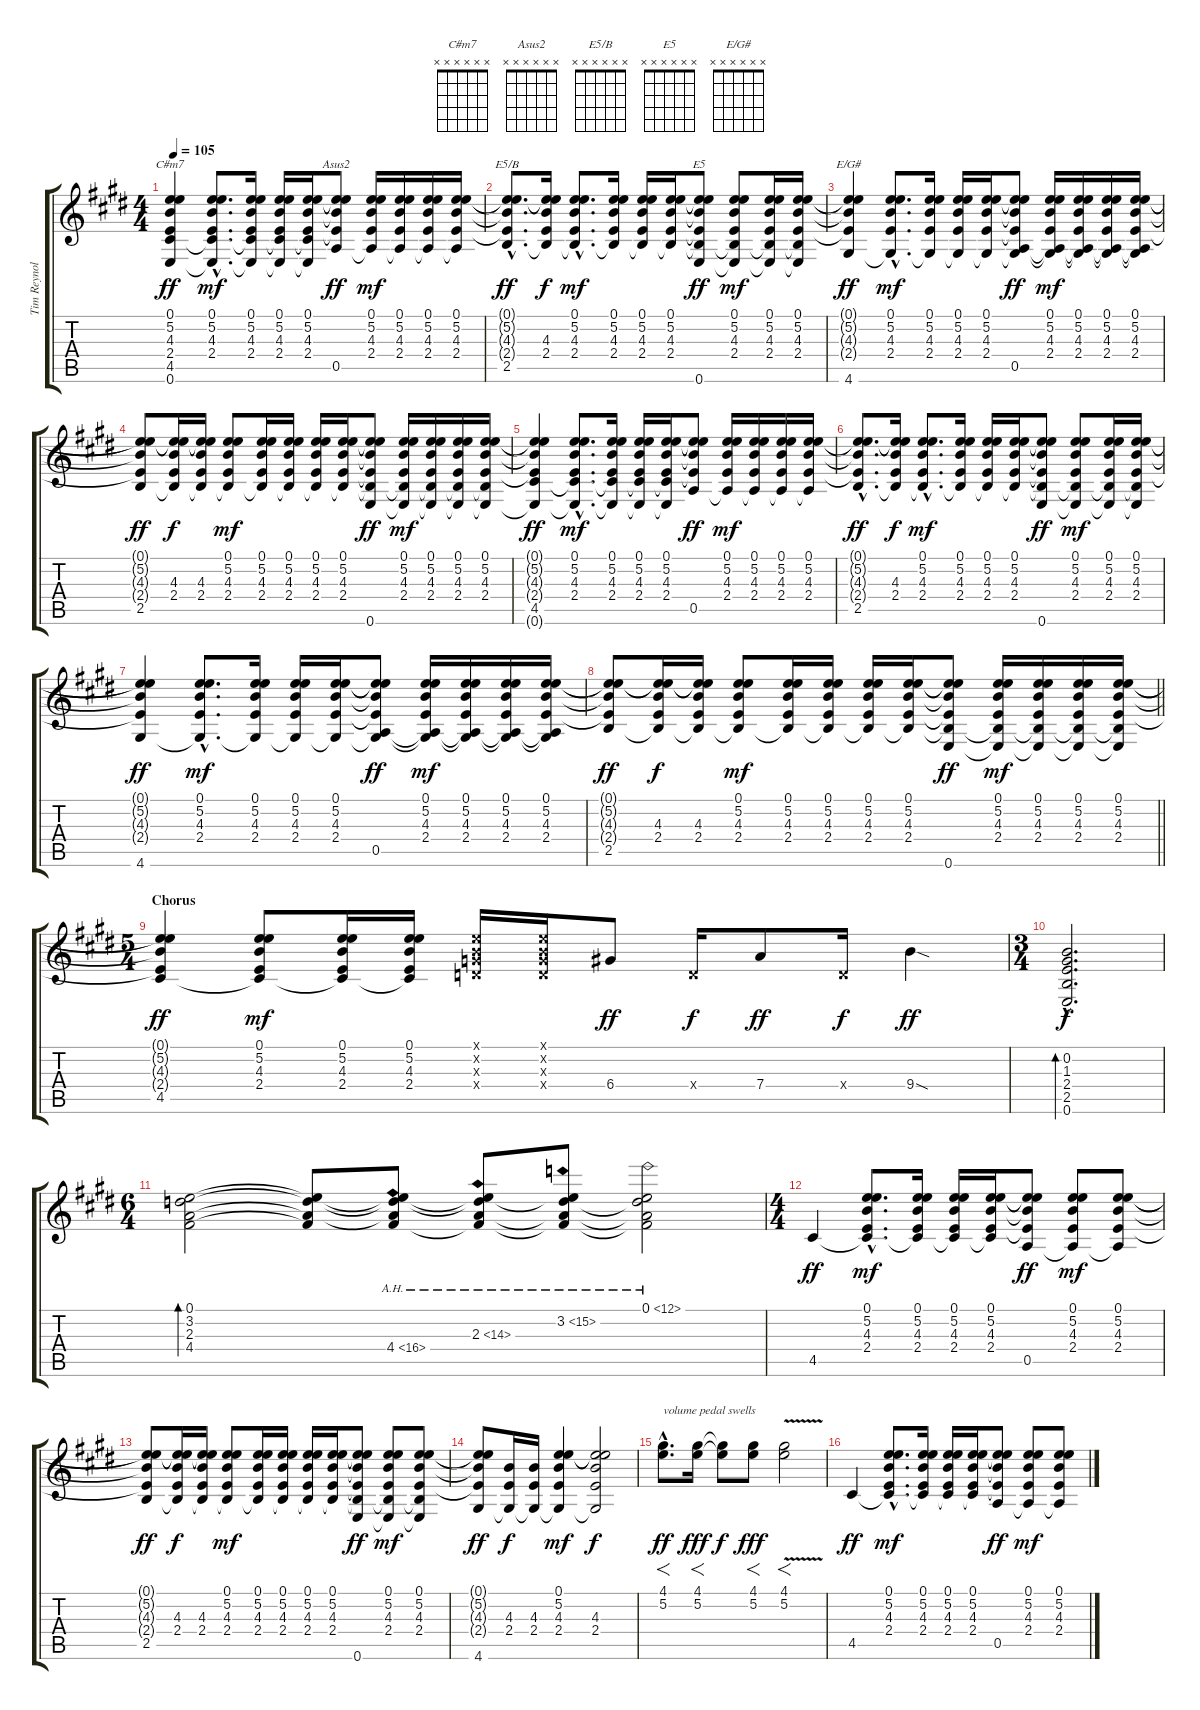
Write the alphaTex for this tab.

\track ("Tim Reynolds" "Tim Reynol") {instrument acousticguitarsteel}
\staff {score tabs}
\tuning (E4 B3 G3 D3 A2 E2) {hide}
\chord ("C#m7" x x x x x x)
\chord ("Asus2" x x x x x x)
\chord ("E5/B" x x x x x x)
\chord ("E5" x x x x x x)
\chord ("E/G#" x x x x x x)
\ts (4 4)
\tempo 105
\clef g2
\ks c#minor
(0.1{t} 5.2{t} 4.3{t} 2.4{t} 4.5 0.6{t}).4{ch "C#m7" dy ff} (0.1{hac} 5.2{hac} 4.3{hac} 2.4{hac} 4.5{hac t} 0.6{hac t}).8{d dy mf} (0.1 5.2 4.3 2.4 4.5{t} 0.6{t}).16 (0.1 5.2 4.3 2.4 4.5{t} 0.6{t}).16 (0.1 5.2 4.3 2.4 4.5{t} 0.6{t}).16 (0.1{t} 5.2{t} 4.3{t} 2.4{t} 0.5).8{ch "Asus2" dy ff} (0.1 5.2 4.3 2.4 0.5{t}).16{dy mf} (0.1 5.2 4.3 2.4 0.5{t}).16 (0.1 5.2 4.3 2.4 0.5{t}).16 (0.1 5.2 4.3 2.4 0.5{t}).16 |
(0.1{hac t} 5.2{hac t} 4.3{hac t} 2.4{hac t} 2.5{hac}).8{d ch "E5/B" dy ff} (0.1{t} 5.2{t} 4.3 2.4 2.5{t}).16{dy f} (0.1{hac} 5.2{hac} 4.3{hac} 2.4{hac} 2.5{hac t}).8{d dy mf} (0.1 5.2 4.3 2.4 2.5{t}).16 (0.1 5.2 4.3 2.4 2.5{t}).16 (0.1 5.2 4.3 2.4 2.5{t}).16 (0.1{t} 5.2{t} 4.3{t} 2.4{t} 2.5{t} 0.6).8{ch "E5" dy ff} (0.1 5.2 4.3 2.4 2.5{t} 0.6{t}).8{dy mf} (0.1 5.2 4.3 2.4 2.5{t} 0.6{t}).16 (0.1 5.2 4.3 2.4 2.5{t} 0.6{t}).16 |
(0.1{t} 5.2{t} 4.3{t} 2.4{t} 4.6).4{ch "E/G#" dy ff} (0.1{hac} 5.2{hac} 4.3{hac} 2.4{hac} 4.6{hac t}).8{d dy mf} (0.1 5.2 4.3 2.4 4.6{t}).16 (0.1 5.2 4.3 2.4 4.6{t}).16 (0.1 5.2 4.3 2.4 4.6{t}).16 (0.1{t} 5.2{t} 4.3{t} 2.4{t} 0.5 4.6{t}).8{dy ff} (0.1 5.2 4.3 2.4 0.5{t} 4.6{t}).16{dy mf} (0.1 5.2 4.3 2.4 0.5{t} 4.6{t}).16 (0.1 5.2 4.3 2.4 0.5{t} 4.6{t}).16 (0.1 5.2 4.3 2.4 0.5{t} 4.6{t}).16 |
(0.1{t} 5.2{t} 4.3{t} 2.4{t} 2.5).8{dy ff} (0.1{t} 5.2{t} 4.3 2.4 2.5{t}).16{dy f} (0.1{t} 5.2{t} 4.3 2.4 2.5{t}).16 (0.1 5.2 4.3 2.4 2.5{t}).8{dy mf} (0.1 5.2 4.3 2.4 2.5{t}).16 (0.1 5.2 4.3 2.4 2.5{t}).16 (0.1 5.2 4.3 2.4 2.5{t}).16 (0.1 5.2 4.3 2.4 2.5{t}).16 (0.1{t} 5.2{t} 4.3{t} 2.4{t} 2.5{t} 0.6).8{dy ff} (0.1 5.2 4.3 2.4 2.5{t} 0.6{t}).16{dy mf} (0.1 5.2 4.3 2.4 2.5{t} 0.6{t}).16 (0.1 5.2 4.3 2.4 2.5{t} 0.6{t}).16 (0.1 5.2 4.3 2.4 2.5{t} 0.6{t}).16 |
(0.1{t} 5.2{t} 4.3{t} 2.4{t} 4.5 0.6{t}).4{dy ff} (0.1{hac} 5.2{hac} 4.3{hac} 2.4{hac} 4.5{hac t} 0.6{hac t}).8{d dy mf} (0.1 5.2 4.3 2.4 4.5{t} 0.6{t}).16 (0.1 5.2 4.3 2.4 4.5{t} 0.6{t}).16 (0.1 5.2 4.3 2.4 4.5{t} 0.6{t}).16 (0.1{t} 5.2{t} 4.3{t} 2.4{t} 0.5).8{dy ff} (0.1 5.2 4.3 2.4 0.5{t}).16{dy mf} (0.1 5.2 4.3 2.4 0.5{t}).16 (0.1 5.2 4.3 2.4 0.5{t}).16 (0.1 5.2 4.3 2.4 0.5{t}).16 |
(0.1{hac t} 5.2{hac t} 4.3{hac t} 2.4{hac t} 2.5{hac}).8{d dy ff} (0.1{t} 5.2{t} 4.3 2.4 2.5{t}).16{dy f} (0.1{hac} 5.2{hac} 4.3{hac} 2.4{hac} 2.5{hac t}).8{d dy mf} (0.1 5.2 4.3 2.4 2.5{t}).16 (0.1 5.2 4.3 2.4 2.5{t}).16 (0.1 5.2 4.3 2.4 2.5{t}).16 (0.1{t} 5.2{t} 4.3{t} 2.4{t} 2.5{t} 0.6).8{dy ff} (0.1 5.2 4.3 2.4 2.5{t} 0.6{t}).8{dy mf} (0.1 5.2 4.3 2.4 2.5{t} 0.6{t}).16 (0.1 5.2 4.3 2.4 2.5{t} 0.6{t}).16 |
(0.1{t} 5.2{t} 4.3{t} 2.4{t} 4.6).4{dy ff} (0.1{hac} 5.2{hac} 4.3{hac} 2.4{hac} 4.6{hac t}).8{d dy mf} (0.1 5.2 4.3 2.4 4.6{t}).16 (0.1 5.2 4.3 2.4 4.6{t}).16 (0.1 5.2 4.3 2.4 4.6{t}).16 (0.1{t} 5.2{t} 4.3{t} 2.4{t} 0.5 4.6{t}).8{dy ff} (0.1 5.2 4.3 2.4 0.5{t} 4.6{t}).16{dy mf} (0.1 5.2 4.3 2.4 0.5{t} 4.6{t}).16 (0.1 5.2 4.3 2.4 0.5{t} 4.6{t}).16 (0.1 5.2 4.3 2.4 0.5{t} 4.6{t}).16 |
\barLineRight lightlight
(0.1{t} 5.2{t} 4.3{t} 2.4{t} 2.5).8{dy ff} (0.1{t} 5.2{t} 4.3 2.4 2.5{t}).16{dy f} (0.1{t} 5.2{t} 4.3 2.4 2.5{t}).16 (0.1 5.2 4.3 2.4 2.5{t}).8{dy mf} (0.1 5.2 4.3 2.4 2.5{t}).16 (0.1 5.2 4.3 2.4 2.5{t}).16 (0.1 5.2 4.3 2.4 2.5{t}).16 (0.1 5.2 4.3 2.4 2.5{t}).16 (0.1{t} 5.2{t} 4.3{t} 2.4{t} 2.5{t} 0.6).8{dy ff} (0.1 5.2 4.3 2.4 2.5{t} 0.6{t}).16{dy mf} (0.1 5.2 4.3 2.4 2.5{t} 0.6{t}).16 (0.1 5.2 4.3 2.4 2.5{t} 0.6{t}).16 (0.1 5.2 4.3 2.4 2.5{t} 0.6{t}).16 |
\ts (5 4)
\section ("" "Chorus")
(0.1{t} 5.2{t} 4.3{t} 2.4{t} 4.5).4{dy ff} (0.1 5.2 4.3 2.4 4.5{t}).8{dy mf} (0.1 5.2 4.3 2.4 4.5{t}).16 (0.1 5.2 4.3 2.4 4.5{t}).16 (0.1{x} 0.2{x} 0.3{x} 0.4{x}).16 (0.1{x} 0.2{x} 0.3{x} 0.4{x}).16 6.4.8{dy ff} 0.4{x}.16{dy f} 7.4.8{dy ff} 0.4{x}.16{dy f} 9.4{sod}.4{dy ff} |
\ts (3 4)
(0.2{hac} 1.3{hac} 2.4{hac} 2.5{hac} 0.6{hac}).2{d bd 240 dy f} |
\ts (6 4)
(0.1 3.2 2.3 4.4).2{bd 240} (0.1{t} 3.2{t} 2.3{t} 4.4{t}).8 (0.1{t} 3.2{t} 2.3{t} 4.4{ah 12}).8 (0.1{t} 3.2{t} 2.3{ah 12} 4.4{t}).8 (0.1{t} 3.2{ah 12} 2.3{t} 4.4{t}).8 (0.1{ah 12} 3.2{t} 2.3{t} 4.4{t}).2 |
\ts (4 4)
4.5.4{dy ff} (0.1{hac} 5.2{hac} 4.3{hac} 2.4{hac} 4.5{hac t}).8{d dy mf} (0.1 5.2 4.3 2.4 4.5{t}).16 (0.1 5.2 4.3 2.4 4.5{t}).16 (0.1 5.2 4.3 2.4 4.5{t}).16 (0.1{t} 5.2{t} 4.3{t} 2.4{t} 0.5).8{dy ff} (0.1 5.2 4.3 2.4 0.5{t}).8{dy mf} (0.1 5.2 4.3 2.4 0.5{t}).8 |
(0.1{t} 5.2{t} 4.3{t} 2.4{t} 2.5).8{dy ff} (0.1{t} 5.2{t} 4.3 2.4 2.5{t}).16{dy f} (0.1{t} 5.2{t} 4.3 2.4 2.5{t}).16 (0.1 5.2 4.3 2.4 2.5{t}).8{dy mf} (0.1 5.2 4.3 2.4 2.5{t}).16 (0.1 5.2 4.3 2.4 2.5{t}).16 (0.1 5.2 4.3 2.4 2.5{t}).16 (0.1 5.2 4.3 2.4 2.5{t}).16 (0.1{t} 5.2{t} 4.3{t} 2.4{t} 2.5{t} 0.6).8{dy ff} (0.1 5.2 4.3 2.4 2.5{t} 0.6{t}).8{dy mf} (0.1 5.2 4.3 2.4 2.5{t} 0.6{t}).8 |
(0.1{t} 5.2{t} 4.3{t} 2.4{t} 4.6).8{dy ff} (4.3 2.4 4.6{t}).16{dy f} (4.3 2.4 4.6{t}).16 (0.1 5.2 4.3 2.4 4.6{t}).4{dy mf} (0.1{t} 5.2{t} 4.3 2.4 4.6{t}).2{dy f} |
(4.1{hac} 5.2{hac}).8{f d txt "volume pedal swells" dy ff} (4.1 5.2).16{f dy fff} (4.1{t} 5.2{t}).8{dy f} (4.1 5.2).8{f dy fff} (4.1{v} 5.2{v}).2{f volume 16} |
4.5.4{dy ff volume 13} (0.1{hac} 5.2{hac} 4.3{hac} 2.4{hac} 4.5{hac t}).8{d dy mf} (0.1 5.2 4.3 2.4 4.5{t}).16 (0.1 5.2 4.3 2.4 4.5{t}).16 (0.1 5.2 4.3 2.4 4.5{t}).16 (0.1{t} 5.2{t} 4.3{t} 2.4{t} 0.5).8{dy ff} (0.1 5.2 4.3 2.4 0.5{t}).8{dy mf} (0.1 5.2 4.3 2.4 0.5{t}).8
